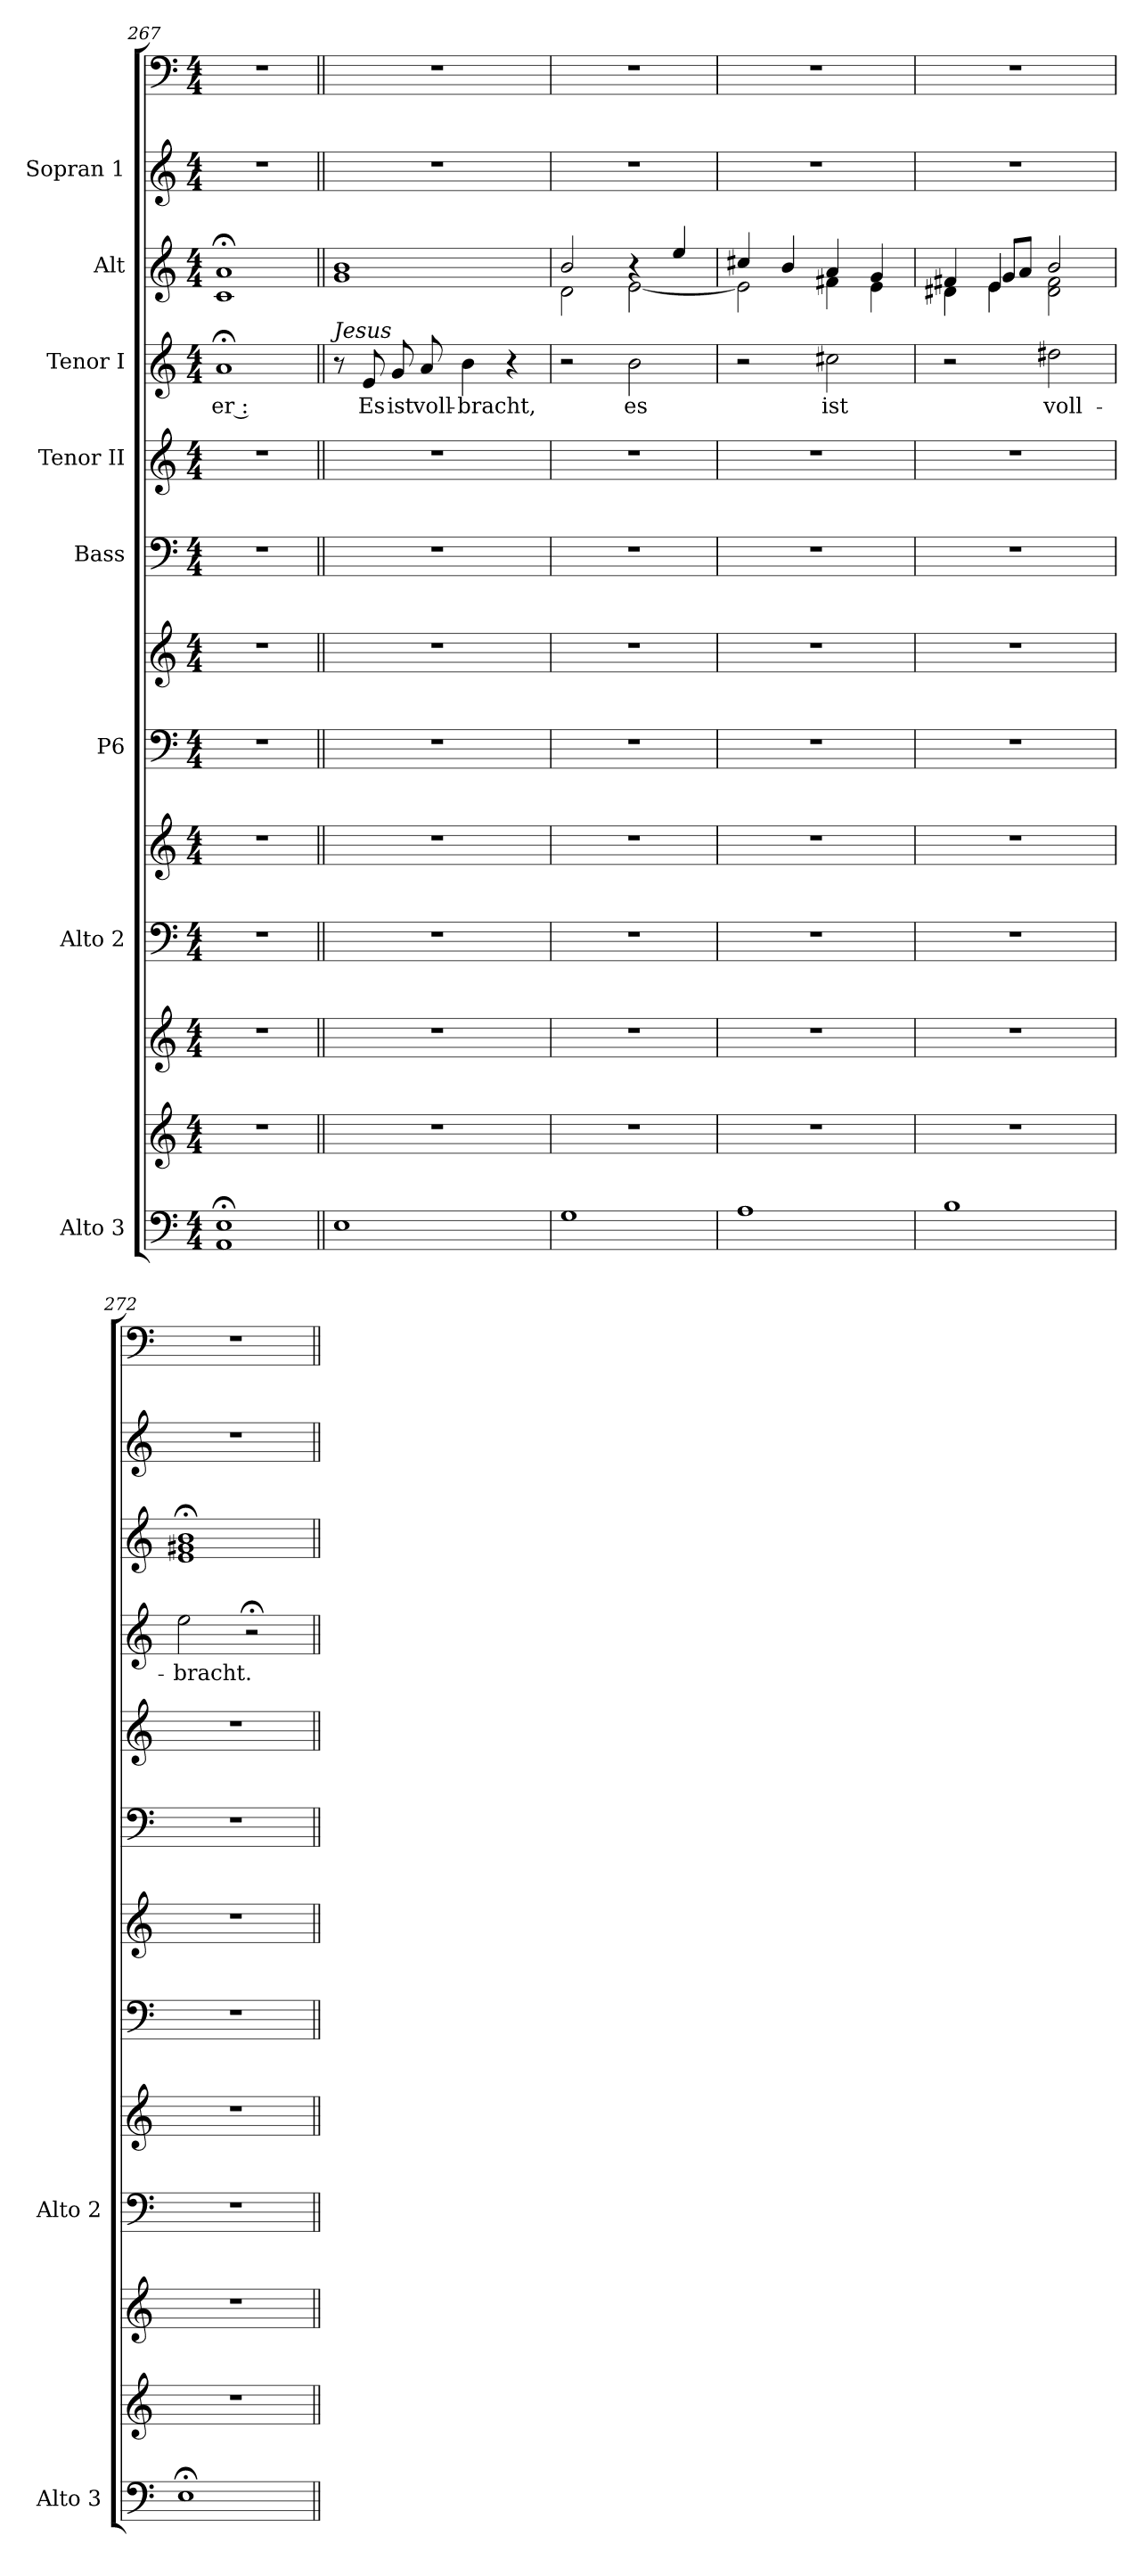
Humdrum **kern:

**kern	**kern	**kern	**kern	**kern	**kern	**kern	**kern	**kern	**kern	**text	**kern	**kern	**kern
*part11	*part10	*part9	*part8	*part8	*part7	*part7	*part6	*part5	*part4	*part4	*part3	*part2	*part1
*staff13	*staff12	*staff11	*staff10	*staff9	*staff8	*staff7	*staff6	*staff5	*staff4	*staff4	*staff3	*staff2	*staff1
*I"Alto 3	*	*	*I"Alto 2	*	*I"P6	*	*I"Bass	*I"Tenor II	*I"Tenor I	*	*I"Alt	*I"Sopran 1	*
*I'Alto 3	*	*	*I'Alto 2	*	*	*	*	*	*	*	*	*	*
*clefF4	*clefG2	*clefG2	*clefF4	*clefG2	*clefF4	*clefG2	*clefF4	*clefG2	*clefG2	*	*clefG2	*clefG2	*clefF4
*	*ITrd7c12	*ITrd7c12	*	*	*	*	*	*ITrd7c12	*ITrd7c12	*	*	*	*
*k[]	*k[]	*k[]	*k[]	*k[]	*k[]	*k[]	*k[]	*k[]	*k[]	*	*k[]	*k[]	*k[]
*C:	*C:	*C:	*C:	*C:	*C:	*C:	*C:	*C:	*C:	*	*C:	*C:	*C:
*M4/4	*M4/4	*M4/4	*M4/4	*M4/4	*M4/4	*M4/4	*M4/4	*M4/4	*M4/4	*	*M4/4	*M4/4	*M4/4
=267	=267	=267	=267	=267	=267	=267	=267	=267	=267	=267	=267	=267	=267
*^	*	*	*	*	*	*	*	*	*	*	*	*	*
!	!	!	!	!	!	!	!	!	!	!	!LO:LY:b	!	!	!
*	*	*	*	*	*	*	*	*	*	*	*	*^	*	*
*	*	*	*	*	*	*	*	*	*	*	*	*	*^	*	*
1AA; 1E;	1ryy	1r	1r	1r	1r	1r	1r	1r	1r	1A;	er :	1ryy	1ryy	1c; 1a;	1r	1r
=268||	=268||	=268||	=268||	=268||	=268||	=268||	=268||	=268||	=268||	=268||	=268||	=268||	=268||	=268||	=268||	=268||
!	!	!	!	!	!	!	!	!	!	!LO:TX:a:i:t=Jesus	!	!	!	!	!	!
1E	1ryy	1r	1r	1r	1r	1r	1r	1r	1r	8r	.	1ryy	1ryy	1g 1b	1r	1r
!	!	!	!	!	!	!	!	!	!	!	!LO:LY:b	!	!	!	!	!
.	.	.	.	.	.	.	.	.	.	8E/	Es	.	.	.	.	.
!	!	!	!	!	!	!	!	!	!	!	!LO:LY:b	!	!	!	!	!
.	.	.	.	.	.	.	.	.	.	8G/	ist	.	.	.	.	.
!	!	!	!	!	!	!	!	!	!	!	!LO:LY:b	!	!	!	!	!
.	.	.	.	.	.	.	.	.	.	8A/	voll-	.	.	.	.	.
!	!	!	!	!	!	!	!	!	!	!	!LO:LY:b	!	!	!	!	!
.	.	.	.	.	.	.	.	.	.	4B\	-bracht,	.	.	.	.	.
.	.	.	.	.	.	.	.	.	.	4r	.	.	.	.	.	.
=269	=269	=269	=269	=269	=269	=269	=269	=269	=269	=269	=269	=269	=269	=269	=269	=269
1G	1ryy	1r	1r	1r	1r	1r	1r	1r	1r	2r	.	1ryy	2b/	2d\	1r	1r
!	!	!	!	!	!	!	!	!	!	!	!LO:LY:b	!	!	!	!	!
.	.	.	.	.	.	.	.	.	.	2B\	es	.	[<2e\	4r	.	.
.	.	.	.	.	.	.	.	.	.	.	.	.	.	4ee/	.	.
=270	=270	=270	=270	=270	=270	=270	=270	=270	=270	=270	=270	=270	=270	=270	=270	=270
1A	1ryy	1r	1r	1r	1r	1r	1r	1r	1r	2r	.	1ryy	2e\]	4cc#X/	1r	1r
.	.	.	.	.	.	.	.	.	.	.	.	.	.	4b/	.	.
!	!	!	!	!	!	!	!	!	!	!	!LO:LY:b	!	!	!	!	!
.	.	.	.	.	.	.	.	.	.	2c#X\	ist	.	4f#X\	4a/	.	.
.	.	.	.	.	.	.	.	.	.	.	.	.	4e\	4g/	.	.
=271	=271	=271	=271	=271	=271	=271	=271	=271	=271	=271	=271	=271	=271	=271	=271	=271
1B	1ryy	1r	1r	1r	1r	1r	1r	1r	1r	2r	.	4ryy	4d#X\	4f#X/	1r	1r
.	.	.	.	.	.	.	.	.	.	.	.	4e/	4e\	8g/L	.	.
.	.	.	.	.	.	.	.	.	.	.	.	.	.	8a/J	.	.
!	!	!	!	!	!	!	!	!	!	!	!LO:LY:b	!	!	!	!	!
.	.	.	.	.	.	.	.	.	.	2d#X\	voll-	2ryy	2d#\ 2f#i\	2b/	.	.
=272	=272	=272	=272	=272	=272	=272	=272	=272	=272	=272	=272	=272	=272	=272	=272	=272
!	!	!	!	!	!	!	!	!	!	!	!LO:LY:b	!	!	!	!	!
1E;<	1ryy	1r	1r	1r	1r	1r	1r	1r	1r	2e\	-bracht.	1ryy	1ryy	1e; 1g#X; 1b;	1r	1r
.	.	.	.	.	.	.	.	.	.	2r;<	.	.	.	.	.	.
*v	*v	*	*	*	*	*	*	*	*	*	*	*v	*v	*v	*	*
=||	=||	=||	=||	=||	=||	=||	=||	=||	=||	=||	=||	=||	=||
*-	*-	*-	*-	*-	*-	*-	*-	*-	*-	*-	*-	*-	*-
